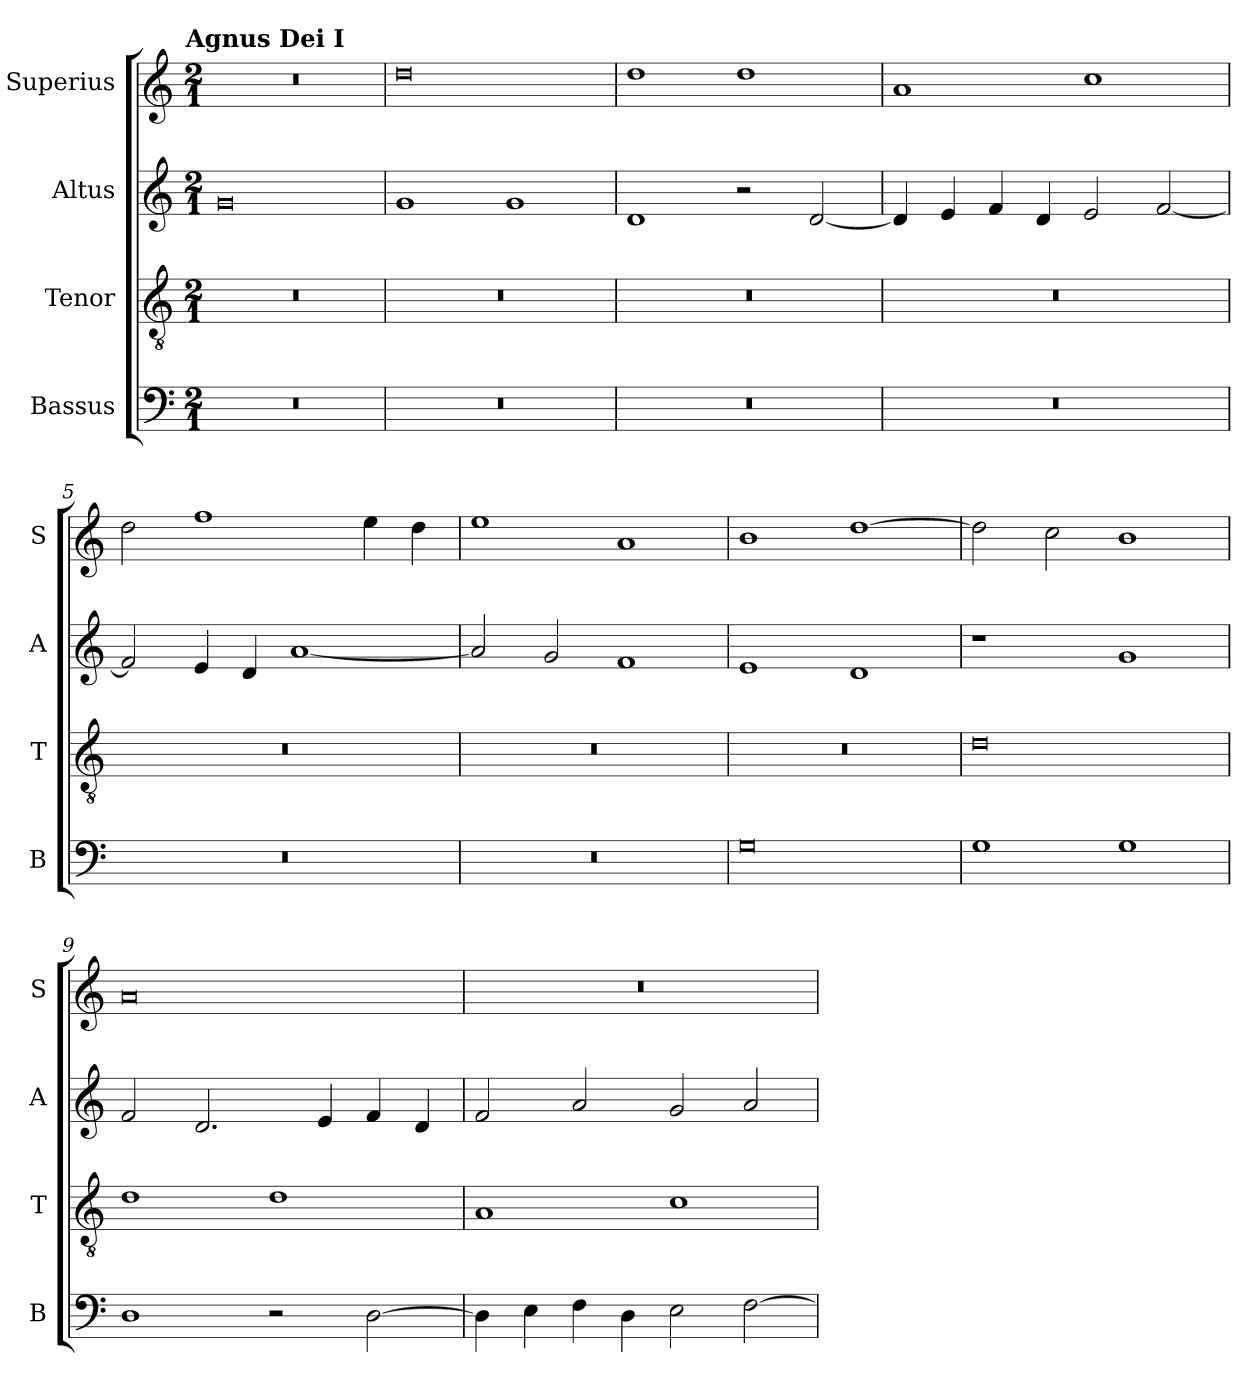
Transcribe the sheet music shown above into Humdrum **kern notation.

**kern	**kern	**kern	**kern
*part4	*part3	*part2	*part1
*staff4	*staff3	*staff2	*staff1
*I"Bassus	*I"Tenor	*I"Altus	*I"Superius
*I'B	*I'T	*I'A	*I'S
*clefF4	*clefGv2	*clefG2	*clefG2
*k[]	*k[]	*k[]	*k[]
*C:	*C:	*C:	*C:
!!LO:TX:omd:t=Agnus Dei I
*M2/1	*M2/1	*M2/1	*M2/1
=1	=1	=1	=1
0r	0r	0g	0r
=2	=2	=2	=2
0r	0r	1g	0dd
.	.	1g	.
=3	=3	=3	=3
0r	0r	1d	1dd
.	.	2r	1dd
.	.	[2d	.
=4	=4	=4	=4
0r	0r	4d]	1a
.	.	4e	.
.	.	4f	.
.	.	4d	.
.	.	2e	1cc
.	.	[2f	.
=5	=5	=5	=5
0r	0r	2f]	2dd
.	.	4e	1ff
.	.	4d	.
.	.	[1a	.
.	.	.	4ee
.	.	.	4dd
=6	=6	=6	=6
0r	0r	2a]	1ee
.	.	2g	.
.	.	1f	1a
=7	=7	=7	=7
0G	0r	1e	1b
.	.	1d	[1dd
=8	=8	=8	=8
1G	0d	1r	2dd]
.	.	.	2cc
1G	.	1g	1b
=9	=9	=9	=9
1D	1d	2f	0a
.	.	2.d	.
2r	1d	.	.
.	.	4e	.
[2D	.	4f	.
.	.	4d	.
=10	=10	=10	=10
4D]	1A	2f	0r
4E	.	.	.
4F	.	2a	.
4D	.	.	.
2E	1c	2g	.
[2F	.	2a	.
=	=	=	=
*-	*-	*-	*-
